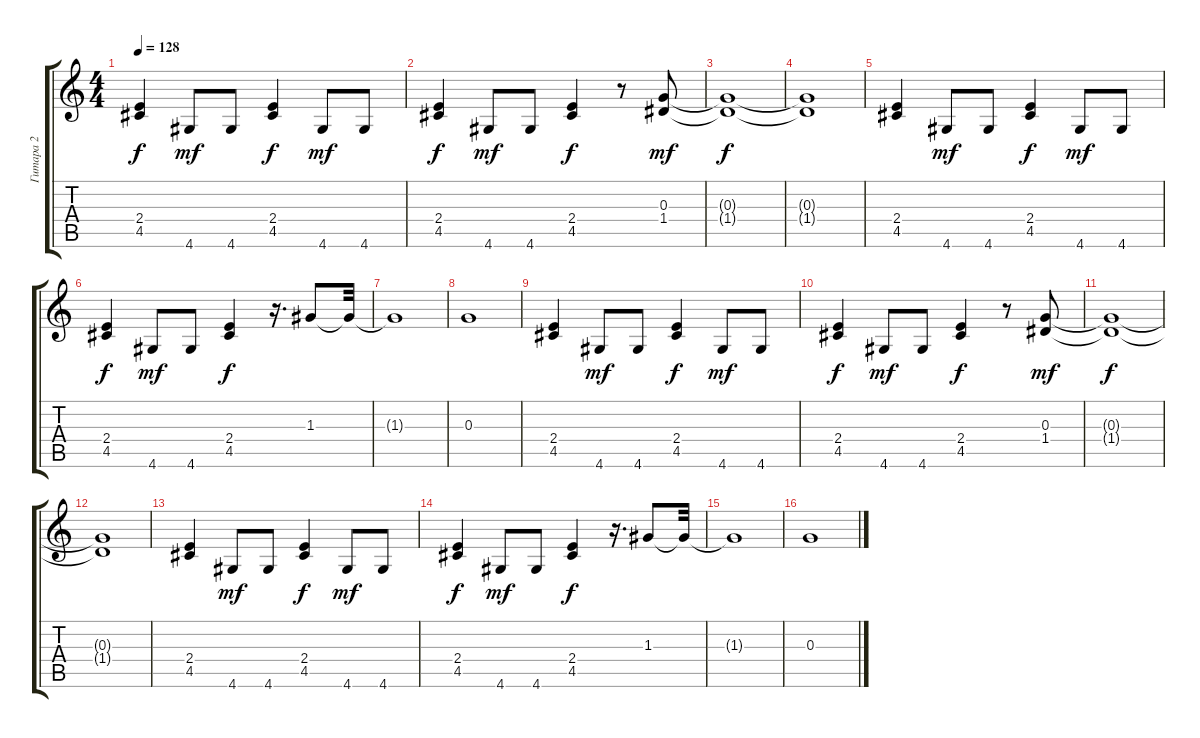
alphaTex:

\track ("Гитара 2" "Гитара 2") {instrument overdrivenguitar}
\staff {score tabs}
\tuning (E4 B3 G3 D3 A2 E2) {hide}
\ts (4 4)
\tempo 128
\clef g2
\ks c
(2.4 4.5).4{dy f} 4.6.8{dy mf} 4.6.8 (2.4 4.5).4{dy f} 4.6.8{dy mf} 4.6.8 |
(2.4 4.5).4{dy f} 4.6.8{dy mf} 4.6.8 (2.4 4.5).4{dy f} r.8 (0.3 1.4).8{dy mf} |
(0.3{t} 1.4{t}).1{dy f} |
(0.3{t} 1.4{t}).1 |
(2.4 4.5).4 4.6.8{dy mf} 4.6.8 (2.4 4.5).4{dy f} 4.6.8{dy mf} 4.6.8 |
(2.4 4.5).4{dy f} 4.6.8{dy mf} 4.6.8 (2.4 4.5).4{dy f} r.16{d} 1.3.8 1.3{t}.32 |
1.3{t}.1 |
0.3.1 |
(2.4 4.5).4 4.6.8{dy mf} 4.6.8 (2.4 4.5).4{dy f} 4.6.8{dy mf} 4.6.8 |
(2.4 4.5).4{dy f} 4.6.8{dy mf} 4.6.8 (2.4 4.5).4{dy f} r.8 (0.3 1.4).8{dy mf} |
(0.3{t} 1.4{t}).1{dy f} |
(0.3{t} 1.4{t}).1 |
(2.4 4.5).4 4.6.8{dy mf} 4.6.8 (2.4 4.5).4{dy f} 4.6.8{dy mf} 4.6.8 |
(2.4 4.5).4{dy f} 4.6.8{dy mf} 4.6.8 (2.4 4.5).4{dy f} r.16{d} 1.3.8 1.3{t}.32 |
1.3{t}.1 |
0.3.1
